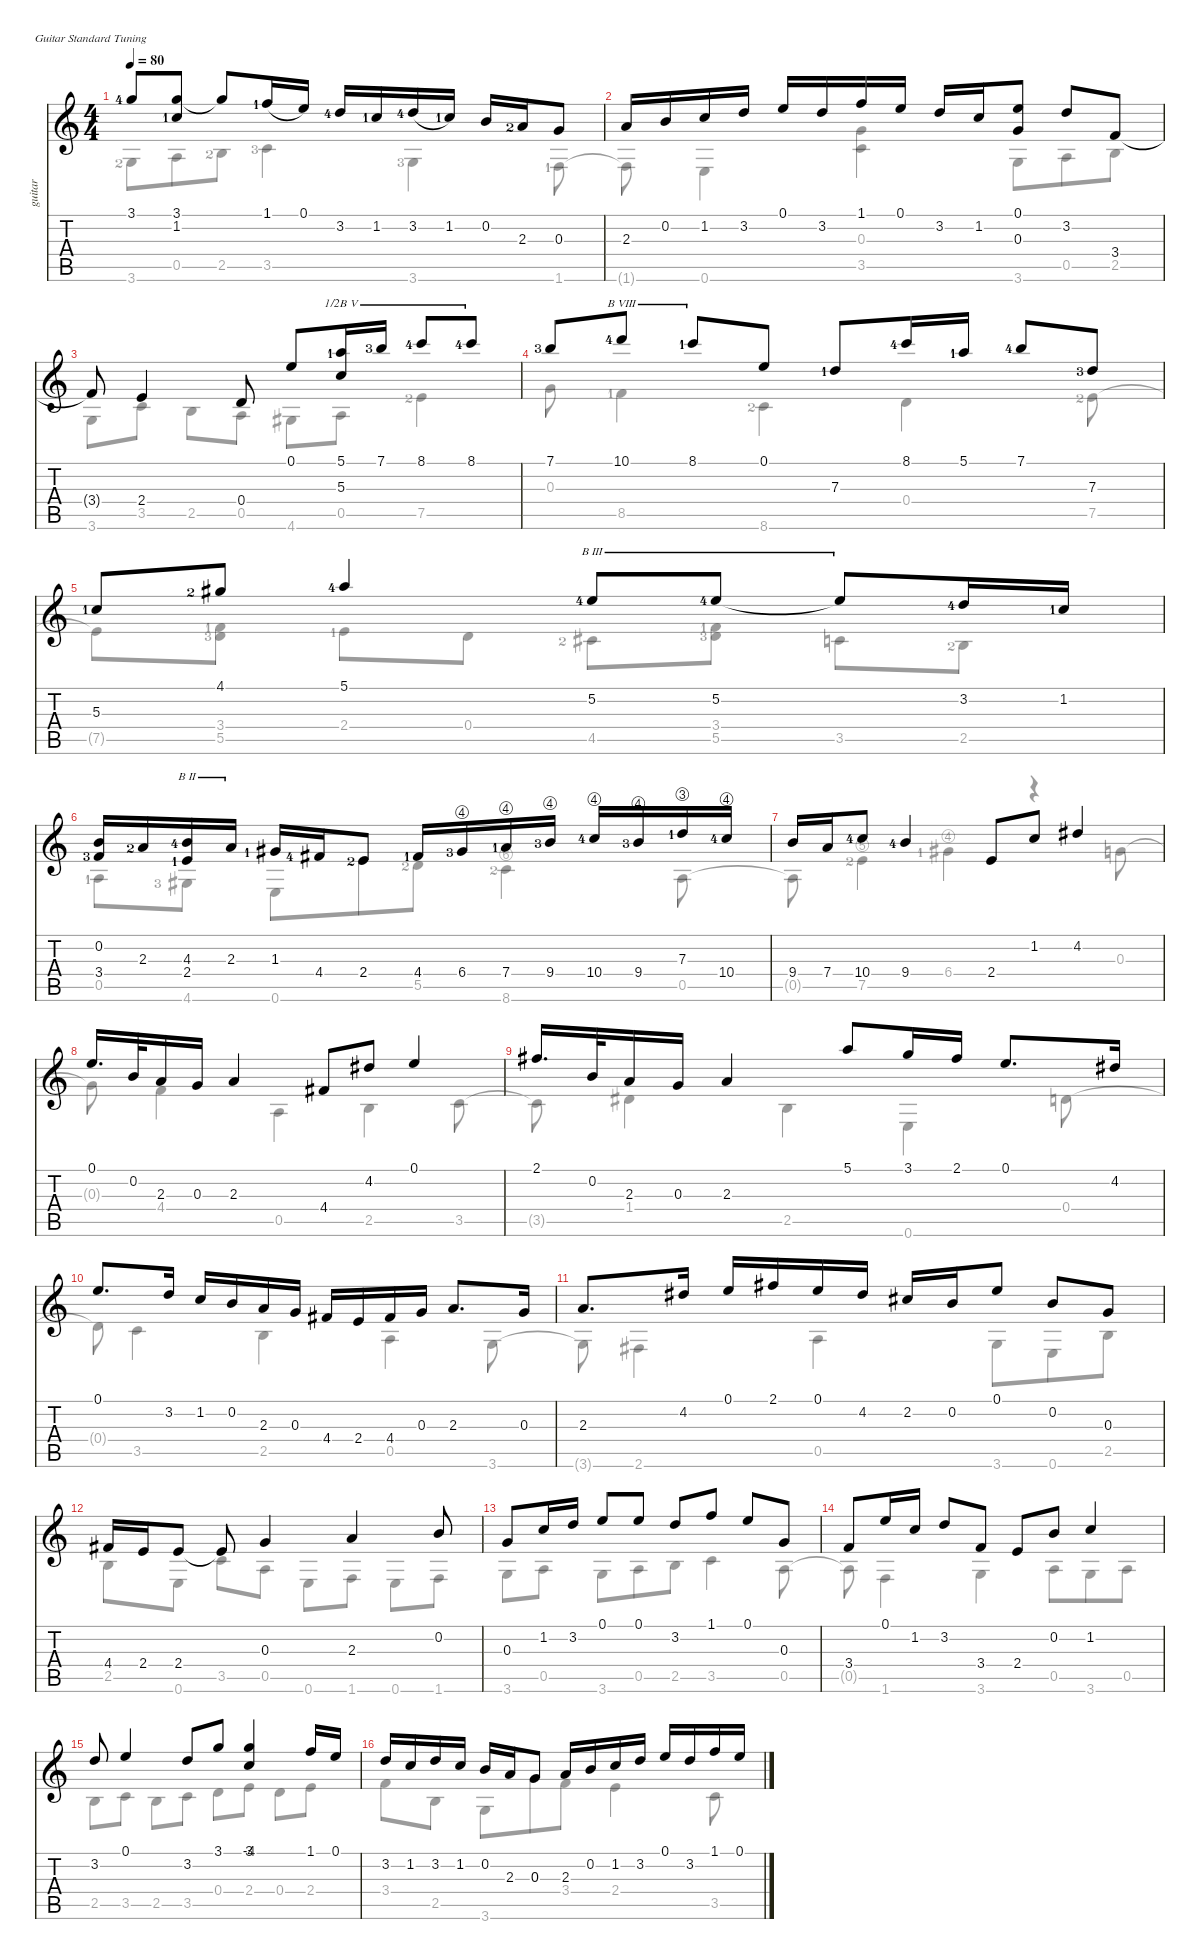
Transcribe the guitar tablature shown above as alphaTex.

\defaultSystemsLayout 4
\hideDynamics
\bracketExtendMode nobrackets
\otherSystemsTrackNameOrientation horizontal
\track ("Nylon Guitar" "guitar") {instrument acousticguitarnylon}
\staff {score tabs}
\tuning (E4 B3 G3 D3 A2 E2)
\voice
\ts (4 4)
\tempo 80
\clef g2
\ks c
3.1{lf 5}.8{dy mf beam Up} (3.1 1.2{lf 2}).8{beam Up} 3.1{t}.8{beam Up} 1.1{lf 2}.16{legatoorigin beam Up} 0.1.16{beam Up} 3.2{lf 5}.16{beam Up} 1.2{lf 2}.16{beam Up} 3.2{lf 5}.16{legatoorigin beam Up} 1.2{lf 2}.16{beam Up} 0.2.16{beam Up} 2.3{lf 3}.16{beam Up} 0.3.8{beam Up} |
2.3.16{beam Up} 0.2.16{beam Up} 1.2.16{beam Up} 3.2.16{beam Up} 0.1.16{beam Up} 3.2.16{beam Up} 1.1.16{beam Up} 0.1.16{beam Up} 3.2.16{beam Up} 1.2.16{beam Up} (0.1 0.3).8{beam Up} 3.2.8{beam Up} 3.4.8{beam Up} |
3.4{t}.8{beam Up} 2.4.4{beam Up} 0.4.8{beam Up} 0.1.8{beam Up} (5.1{lf 2} 5.3).16{barre (5 half) beam Up} 7.1{lf 4}.16{barre (5 half) beam Up} 8.1{lf 5}.8{barre (5 half) beam Up} 8.1{lf 5}.8{barre (5 half) beam Up} |
7.1{lf 4}.8{beam Up} 10.1{lf 5}.8{barre (8 full) beam Up} 8.1{lf 2}.8{barre (8 full) beam Up} 0.1.8{beam Up} 7.3{lf 2}.8{beam Up} 8.1{lf 5}.16{beam Up} 5.1{lf 2}.16{beam Up} 7.1{lf 5}.8{beam Up} 7.3{lf 4}.8{beam Up} |
5.3{lf 2}.8{beam Up} 4.1{lf 3 acc #}.8{beam Up} 5.1{lf 5}.4{beam Up} 5.2{lf 5}.8{barre (3 full) beam Up} 5.2{lf 5}.8{barre (3 full) beam Up} 5.2{t}.8{barre (3 full) beam Up} 3.2{lf 5}.16{beam Up} 1.2{lf 2}.16{beam Up} |
(0.2 3.4{lf 4}).16{beam Up} 2.3{lf 3}.16{beam Up} (2.4{lf 2} 4.3{lf 5}).16{barre (2 full) beam Up} 2.3.16{barre (2 full) beam Up} 1.3{lf 2 acc #}.16{beam Up} 4.4{lf 5 acc #}.16{beam Up} 2.4{lf 3}.8{beam Up} 4.4{lf 2 acc #}.16{beam Up} 6.4{string lf 4 acc #}.16{beam Up} 7.4{string lf 2}.16{beam Up} 9.4{string lf 4}.16{beam Up} 10.4{string lf 5}.16{beam Up} 9.4{string lf 4}.16{beam Up} 7.3{string lf 2}.16{beam Up} 10.4{string lf 5}.16{beam Up} |
9.4.16{beam Up} 7.4.16{beam Up} 10.4{lf 5}.8{beam Up} 9.4{lf 5}.4{beam Up} 2.4.8{beam Up} 1.2.8{beam Up} 4.2{acc #}.4{beam Up} |
0.1.16{d beam Up} 0.2.32{beam Up} 2.3.16{beam Up} 0.3.16{beam Up} 2.3.4{beam Up} 4.4{acc #}.8{beam Up} 4.2{acc #}.8{beam Up} 0.1.4{beam Up} |
2.1{acc #}.16{d beam Up} 0.2.32{beam Up} 2.3.16{beam Up} 0.3.16{beam Up} 2.3.4{beam Up} 5.1.8{beam Up} 3.1.16{beam Up} 2.1{acc #}.16{beam Up} 0.1.8{d beam Up} 4.2{acc #}.16{beam Up} |
0.1.8{d beam Up} 3.2.16{beam Up} 1.2.16{beam Up} 0.2.16{beam Up} 2.3.16{beam Up} 0.3.16{beam Up} 4.4{acc #}.16{beam Up} 2.4.16{beam Up} 4.4{acc #}.16{beam Up} 0.3.16{beam Up} 2.3.8{d beam Up} 0.3.16{beam Up} |
2.3.8{d beam Up} 4.2{acc #}.16{beam Up} 0.1.16{beam Up} 2.1{acc #}.16{beam Up} 0.1.16{beam Up} 4.2{acc #}.16{beam Up} 2.2{acc #}.16{beam Up} 0.2.16{beam Up} 0.1.8{beam Up} 0.2.8{beam Up} 0.3.8{beam Up} |
4.4{acc #}.16{beam Up} 2.4.16{beam Up} 2.4.8{beam Up} 2.4{t}.8{beam Up} 0.3.4{beam Up} 2.3.4{beam Up} 0.2.8{beam Up} |
0.3.8{beam Up} 1.2.16{beam Up} 3.2.16{beam Up} 0.1.8{beam Up} 0.1.8{beam Up} 3.2.8{beam Up} 1.1.8{beam Up} 0.1.8{beam Up} 0.3.8{beam Up} |
3.4.8{beam Up} 0.1.16{beam Up} 1.2.16{beam Up} 3.2.8{beam Up} 3.4.8{beam Up} 2.4.8{beam Up} 0.2.8{beam Up} 1.2.4{beam Up} |
3.2.8{beam Up} 0.1.4{beam Up} 3.2.8{beam Up beam merge} 3.1.8{beam Up} (3.1 -4.1).4{beam Up} 1.1.16{beam Up} 0.1.16{beam Up} |
3.2.16{beam Up} 1.2.16{beam Up} 3.2.16{beam Up} 1.2.16{beam Up} 0.2.16{beam Up} 2.3.16{beam Up} 0.3.8{beam Up} 2.3.16{beam Up} 0.2.16{beam Up} 1.2.16{beam Up} 3.2.16{beam Up} 0.1.16{beam Up} 3.2.16{beam Up} 1.1.16{beam Up} 0.1.16{beam Up}
\voice
\clef g2
\ottava regular
\simile none
\ks c
3.6{lf 3}.8{dy mf beam Down beam merge} 0.5.8{beam Down beam merge} 2.5{lf 3}.8{beam Down} 3.5{lf 4}.4{beam Down} 3.6{lf 4}.4{beam Down} 1.6{lf 2}.8{beam Down} |
1.6{t}.8{beam Down} 0.6.4{beam Down} (0.3 3.5).4{beam Down} 3.6.8{beam Down beam merge} 0.5.8{beam Down beam merge} 2.5.8{beam Down} |
3.6.8{beam Down} 3.5.8{beam Down} 2.5.8{beam Down} 0.5.8{beam Down} 4.6{acc #}.8{beam Down} 0.5.8{beam Down} 7.5{lf 3}.4{beam Down} |
0.3.8{beam Down} 8.5{lf 2}.4{beam Down} 8.6{lf 3}.4{beam Down} 0.4.4{beam Down} 7.5{lf 3}.8{beam Down} |
7.5{t}.8{beam Down} (3.4{lf 2} 5.5{lf 4}).8{beam Down} 2.4{lf 2}.8{beam Down} 0.4.8{beam Down} 4.5{lf 3 acc #}.8{beam Down} (3.4{lf 2} 5.5{lf 4}).8{beam Down} 3.5.8{beam Down} 2.5{lf 3}.8{beam Down} |
0.5{lf 2}.8{beam Down} 4.6{lf 4 acc #}.8{beam Down} 0.6.8{beam Down beam merge} 2.4.8{beam Down beam merge} 5.5{lf 3}.8{beam Down} 8.6{string lf 3}.4{beam Down} 0.5.8{beam Down} |
0.5{t}.8{beam Down} 7.5{string lf 3}.4{beam Down} 6.4{string lf 2 acc #}.4{beam Down} r.4{beam Down} 0.3.8{beam Down} |
0.3{t}.8{beam Down} 4.4{acc #}.4{beam Down} 0.5.4{beam Down} 2.5.4{beam Down} 3.5.8{beam Down} |
3.5{t}.8{beam Down} 1.4{acc #}.4{beam Down} 2.5.4{beam Down} 0.6.4{beam Down} 0.4.8{beam Down} |
0.4{t}.8{beam Down} 3.5.4{beam Down} 2.5.4{beam Down} 0.5.4{beam Down} 3.6.8{beam Down} |
3.6{t}.8{beam Down} 2.6{acc #}.4{beam Down} 0.5.4{beam Down} 3.6.8{beam Down beam merge} 0.6.8{beam Down beam merge} 2.5.8{beam Down} |
2.5.8{beam Down} 0.6.8{beam Down} 3.5.8{beam Down} 0.5.8{beam Down} 0.6.8{beam Down} 1.6.8{beam Down} 0.6.8{beam Down} 1.6.8{beam Down} |
3.6.8{beam Down} 0.5.8{beam Down} 3.6.8{beam Down beam merge} 0.5.8{beam Down beam merge} 2.5.8{beam Down} 3.5.4{beam Down} 0.5.8{beam Down} |
0.5{t}.8{beam Down} 1.6.4{beam Down} 3.6.4{beam Down} 0.5.8{beam Down beam merge} 3.6.8{beam Down beam merge} 0.5.8{beam Down} |
2.5.8{beam Down} 3.5.8{beam Down} 2.5.8{beam Down} 3.5.8{beam Down} 0.4.8{beam Down} 2.4.8{beam Down} 0.4.8{beam Down} 2.4.8{beam Down} |
3.4.8{beam Down} 2.5.8{beam Down} 3.6.8{beam Down beam merge} 0.3.8{beam Down beam merge} 3.4.8{beam Down} 2.4.4{beam Down} 3.5.8{beam Down}
